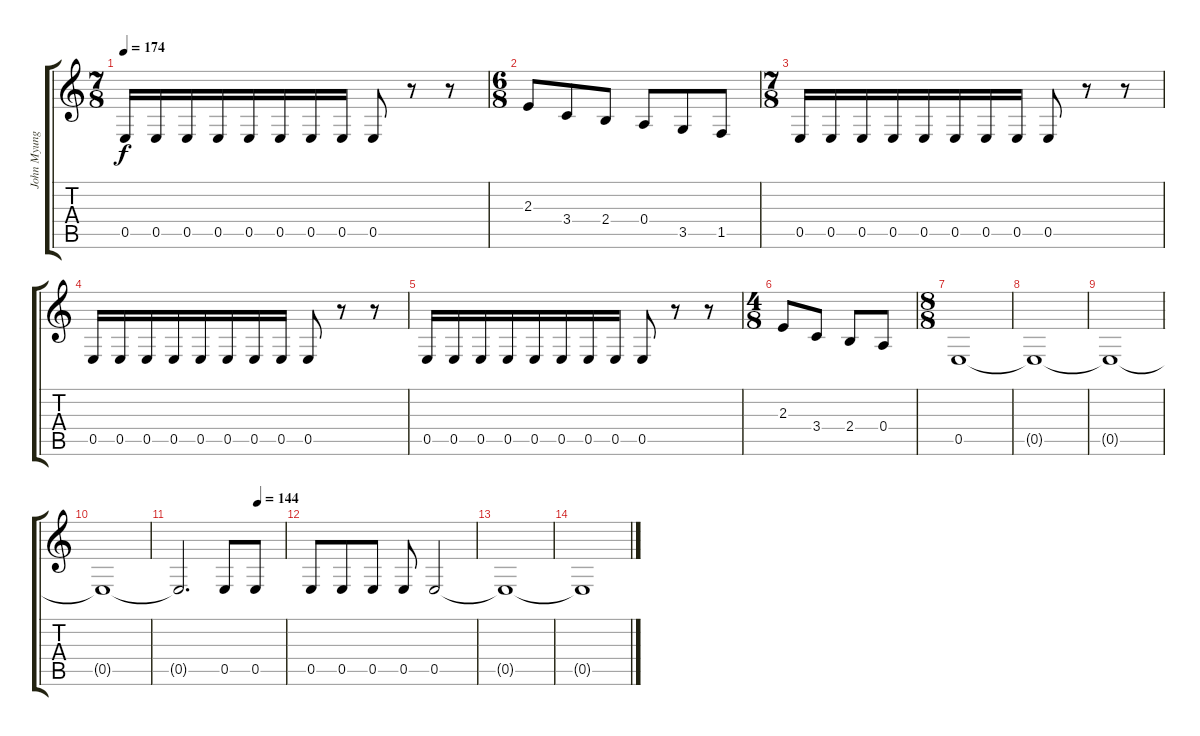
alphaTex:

\track ("John Myung" "John Myung") {instrument electricbassfinger}
\staff {score tabs}
\tuning (B3 G3 D3 A2 E2 B1) {hide}
\ts (7 8)
\tempo 174
\clef g2
\ks c
0.5.16{dy f} 0.5.16 0.5.16 0.5.16 0.5.16 0.5.16 0.5.16 0.5.16 0.5.8 r.8 r.8 |
\ts (6 8)
2.3.8 3.4.8 2.4.8 0.4.8 3.5.8 1.5.8 |
\ts (7 8)
0.5.16 0.5.16 0.5.16 0.5.16 0.5.16 0.5.16 0.5.16 0.5.16 0.5.8 r.8 r.8 |
0.5.16 0.5.16 0.5.16 0.5.16 0.5.16 0.5.16 0.5.16 0.5.16 0.5.8 r.8 r.8 |
0.5.16 0.5.16 0.5.16 0.5.16 0.5.16 0.5.16 0.5.16 0.5.16 0.5.8 r.8 r.8 |
\ts (4 8)
2.3.8 3.4.8 2.4.8 0.4.8 |
\ts (8 8)
0.5.1 |
0.5{t}.1 |
0.5{t}.1 |
0.5{t}.1 |
\tempo (144 0.75)
0.5{t}.2{d} 0.5.8 0.5.8 |
0.5.8 0.5.8 0.5.8 0.5.8 0.5.2 |
0.5{t}.1 |
0.5{t}.1
